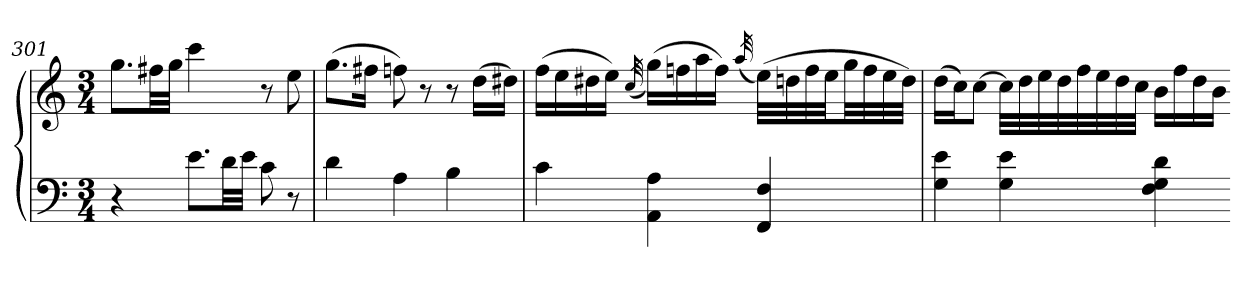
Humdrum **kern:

**kern	**kern
*part1	*part1
*staff2	*staff1
*clefF4	*clefG2
*k[]	*k[]
*C:	*C:
*M3/4	*M3/4
=301	=301
4r	8.ggL
.	32ff#XLL
.	32ggJJJ
8.eL	4ccc
32dLL	.
32eJJJ	.
8c	8r
8r	8ee
=302	=302
4d	(8.ggL
.	16ff#XJk
4A	8ffn)
.	8r
4B	8r
.	(16ddLL
.	16dd#XJJ)
=303	=303
4c	(16ffLL
.	16ee
.	16dd#X
.	16eeJJ)
.	(32qcc
4AA 4A	(16ggLL)
.	16ffn
.	16aa
.	16ffJJ)
.	(32qaa
4FF 4F	(32eeLLL)
.	32ddn
.	32ff
.	32eeJJ
.	32ggLL
.	32ff
.	32ee
.	32ddJJJ)
=304	=304
4G 4e	(16ddLL
.	16ccJ)
.	[8ccJ
4G 4e	32ccLLL]
.	32dd
.	32ee
.	32dd
.	32ff
.	32ee
.	32dd
.	32ccJJJ
4F 4G 4d	16bLL
.	16ff
.	16dd
.	16bJJ
=-	=-
*-	*-
